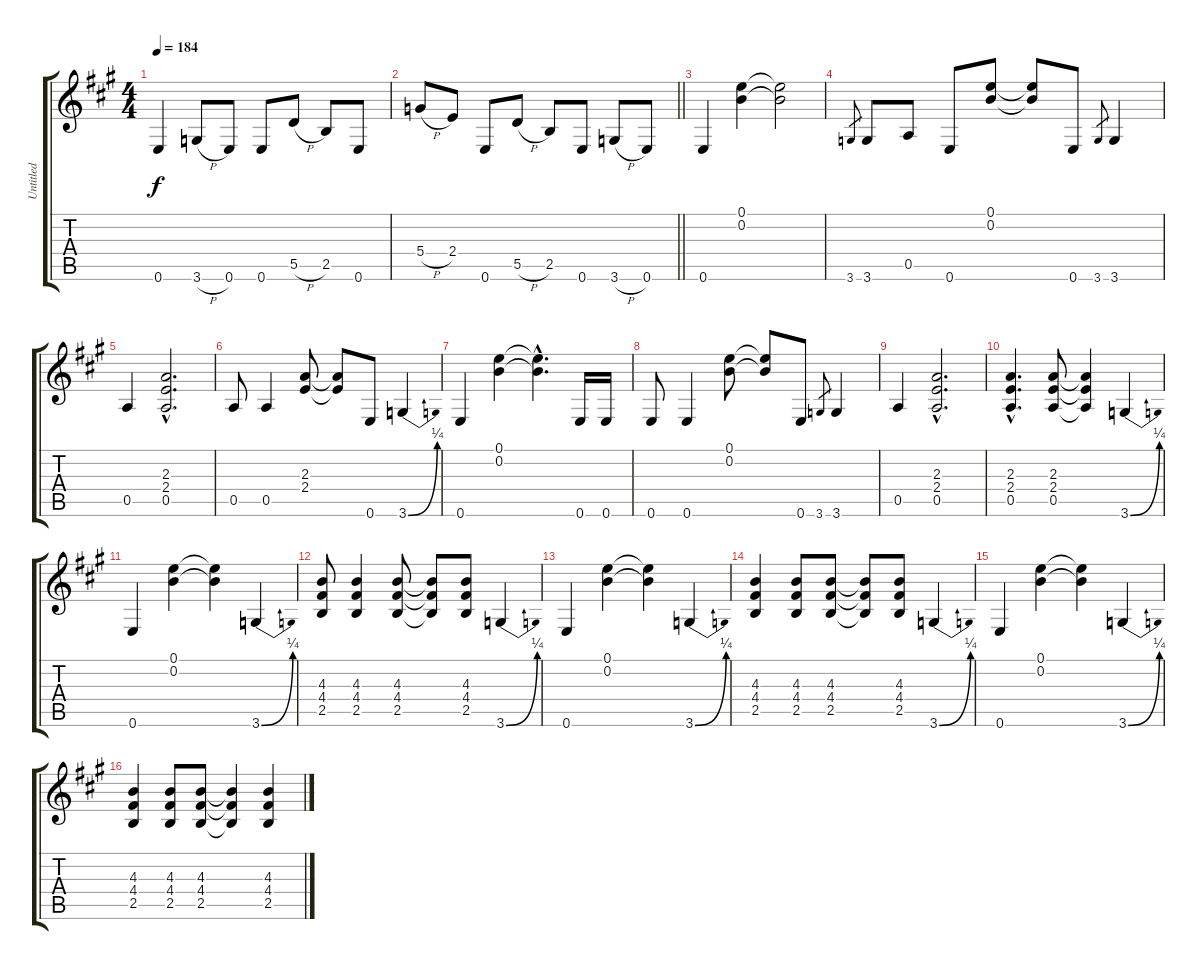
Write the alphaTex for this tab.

\track ("Untitled" "Untitled") {instrument distortionguitar}
\staff {score tabs}
\tuning (E4 B3 G3 D3 A2 E2) {hide}
\ts (4 4)
\tempo 184
\clef g2
\ks a
0.6.4{dy f} 3.6{h}.8 0.6.8 0.6.8 5.5{h}.8 2.5.8 0.6.8 |
\barLineRight lightlight
5.4{h}.8 2.4.8 0.6.8 5.5{h}.8 2.5.8 0.6.8 3.6{h}.8 0.6.8 |
0.6.4 (0.1 0.2).4 (0.1{t} 0.2{t}).2 |
3.6.8{gr} 3.6.8 0.5.8 0.6.8 (0.1 0.2).8 (0.1{t} 0.2{t}).8 0.6.8 3.6.8{gr} 3.6.4 |
0.5.4 (2.3{hac} 2.4{hac} 0.5{hac}).2{d} |
0.5.8 0.5.4 (2.3 2.4).8 (2.3{t} 2.4{t}).8 0.6.8 3.6{be (bend 0 0 60 1)}.4 |
0.6.4 (0.1 0.2).4 (0.1{hac t} 0.2{hac t}).4{d} 0.6.16 0.6.16 |
0.6.8 0.6.4 (0.1 0.2).8 (0.1{t} 0.2{t}).8 0.6.8 3.6.8{gr} 3.6.4 |
0.5.4 (2.3{hac} 2.4{hac} 0.5{hac}).2{d} |
(2.3{hac} 2.4{hac} 0.5{hac}).4{d} (2.3 2.4 0.5).8 (2.3{t} 2.4{t} 0.5{t}).4 3.6{be (bend 0 0 60 1)}.4 |
0.6.4 (0.1 0.2).4 (0.1{t} 0.2{t}).4 3.6{be (bend 0 0 60 1)}.4 |
(4.3 4.4 2.5).8 (4.3 4.4 2.5).4 (4.3 4.4 2.5).8 (4.3{t} 4.4{t} 2.5{t}).8 (4.3 4.4 2.5).8 3.6{be (bend 0 0 60 1)}.4 |
0.6.4 (0.1 0.2).4 (0.1{t} 0.2{t}).4 3.6{be (bend 0 0 60 1)}.4 |
(4.3 4.4 2.5).4 (4.3 4.4 2.5).8 (4.3 4.4 2.5).8 (4.3{t} 4.4{t} 2.5{t}).8 (4.3 4.4 2.5).8 3.6{be (bend 0 0 60 1)}.4 |
0.6.4 (0.1 0.2).4 (0.1{t} 0.2{t}).4 3.6{be (bend 0 0 60 1)}.4 |
(4.3 4.4 2.5).4 (4.3 4.4 2.5).8 (4.3 4.4 2.5).8 (4.3{t} 4.4{t} 2.5{t}).4 (4.3 4.4 2.5).4
